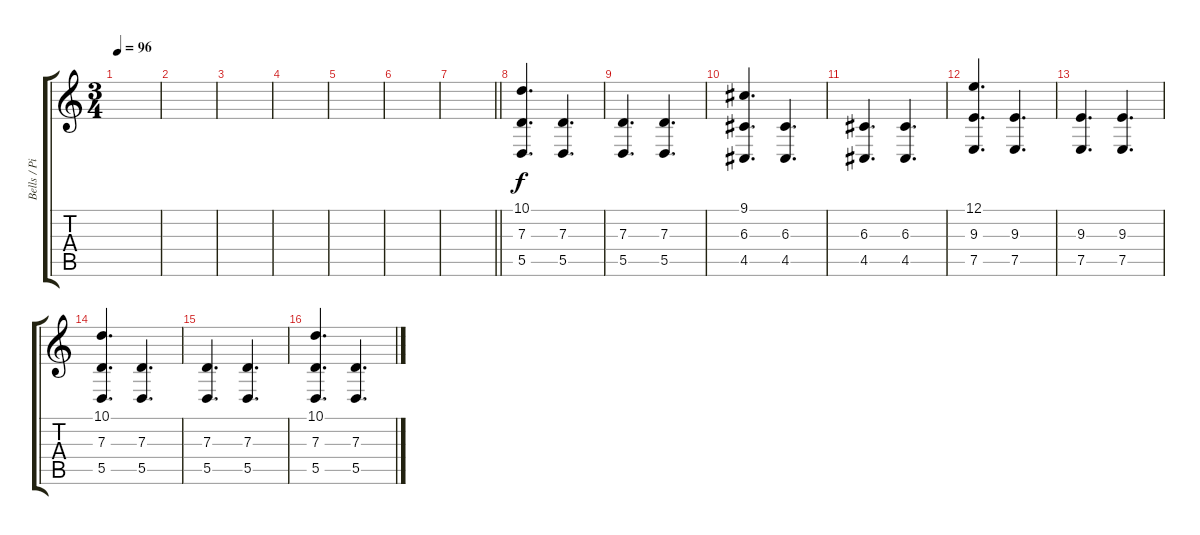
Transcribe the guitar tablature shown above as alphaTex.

\track ("Bells / Piano" "Bells / Pi") {instrument tubularbells}
\staff {score tabs}
\tuning (E4 B3 G3 D3 A2 D2) {hide}
\ts (3 4)
\tempo 96
\clef g2
\ks c
|
|
|
|
|
|
\barLineRight lightlight
|
(10.1 7.3 5.5).4{d instrument tubularbells} (7.3 5.5).4{d} |
(7.3 5.5).4{d} (7.3 5.5).4{d} |
(9.1 6.3 4.5).4{d} (6.3 4.5).4{d} |
(6.3 4.5).4{d} (6.3 4.5).4{d} |
(12.1 9.3 7.5).4{d} (9.3 7.5).4{d} |
(9.3 7.5).4{d} (9.3 7.5).4{d} |
(10.1 7.3 5.5).4{d} (7.3 5.5).4{d} |
(7.3 5.5).4{d} (7.3 5.5).4{d} |
(10.1 7.3 5.5).4{d} (7.3 5.5).4{d}
